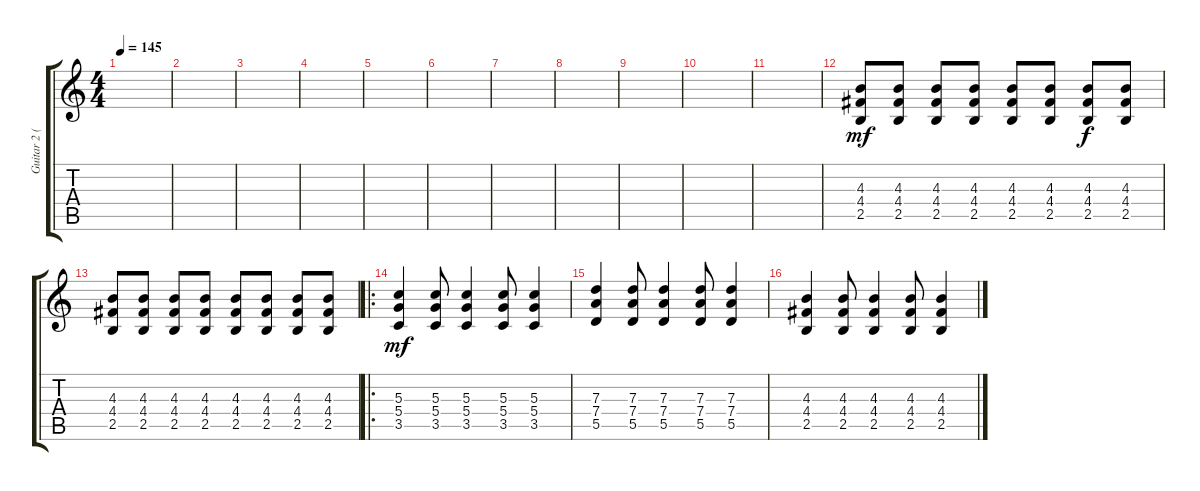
\track ("Guitar 2 (distortion)" "Guitar 2 (") {instrument distortionguitar}
\staff {score tabs}
\tuning (E4 B3 G3 D3 A2 E2) {hide}
\ts (4 4)
\tempo 145
\clef g2
\ks c
|
|
|
|
|
|
|
|
|
|
|
(4.3 4.4 2.5).8{dy mf} (4.3 4.4 2.5).8 (4.3 4.4 2.5).8 (4.3 4.4 2.5).8 (4.3 4.4 2.5).8 (4.3 4.4 2.5).8 (4.3 4.4 2.5).8{dy f} (4.3 4.4 2.5).8 |
(4.3 4.4 2.5).8 (4.3 4.4 2.5).8 (4.3 4.4 2.5).8 (4.3 4.4 2.5).8 (4.3 4.4 2.5).8 (4.3 4.4 2.5).8 (4.3 4.4 2.5).8 (4.3 4.4 2.5).8 |
\ro
(5.3 5.4 3.5).4{dy mf volume 13 balance 3} (5.3 5.4 3.5).8 (5.3 5.4 3.5).4 (5.3 5.4 3.5).8 (5.3 5.4 3.5).4 |
(7.3 7.4 5.5).4 (7.3 7.4 5.5).8 (7.3 7.4 5.5).4 (7.3 7.4 5.5).8 (7.3 7.4 5.5).4 |
(4.3 4.4 2.5).4 (4.3 4.4 2.5).8 (4.3 4.4 2.5).4 (4.3 4.4 2.5).8 (4.3 4.4 2.5).4
